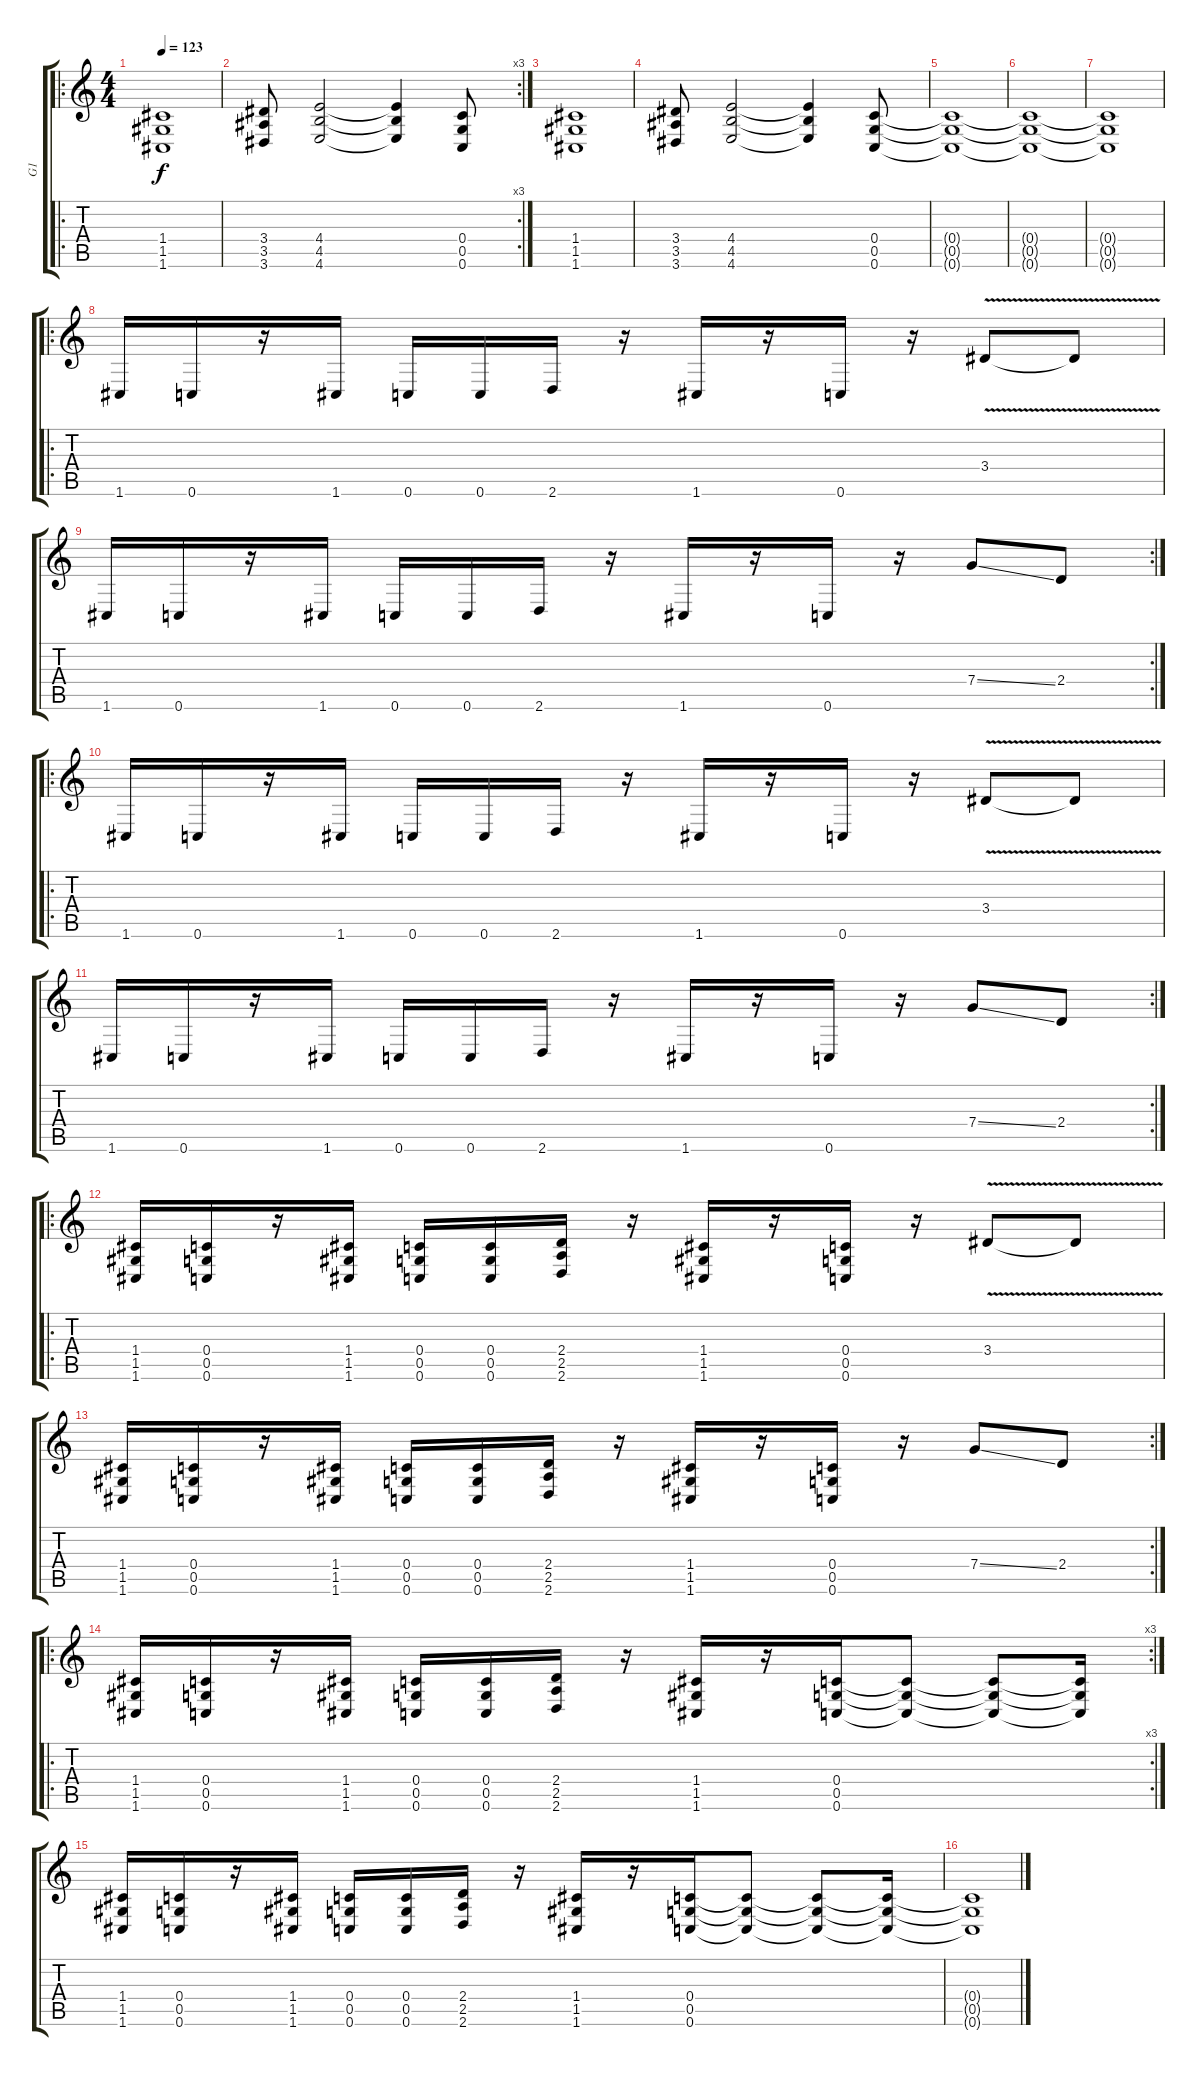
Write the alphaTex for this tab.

\track ("G1" "G1") {instrument distortionguitar}
\staff {score tabs}
\tuning (D4 A3 F3 C3 G2 C2) {hide}
\ro
\ts (4 4)
\tempo 123
\clef g2
\ks c
(1.4 1.5 1.6).1{dy f} |
\rc 3
(3.4 3.5 3.6).8 (4.4 4.5 4.6).2 (4.4{t} 4.5{t} 4.6{t}).4 (0.4 0.5 0.6).8 |
(1.4 1.5 1.6).1 |
(3.4 3.5 3.6).8 (4.4 4.5 4.6).2 (4.4{t} 4.5{t} 4.6{t}).4 (0.4 0.5 0.6).8 |
(0.4{t} 0.5{t} 0.6{t}).1 |
(0.4{t} 0.5{t} 0.6{t}).1 |
(0.4{t} 0.5{t} 0.6{t}).1 |
\ro
1.6.16 0.6.16 r.16 1.6.16 0.6.16 0.6.16 2.6.16 r.16 1.6.16 r.16 0.6.16 r.16 3.4{v}.8 3.4{t}.8 |
\rc 2
1.6.16 0.6.16 r.16 1.6.16 0.6.16 0.6.16 2.6.16 r.16 1.6.16 r.16 0.6.16 r.16 7.4{ss}.8 2.4.8 |
\ro
1.6.16 0.6.16 r.16 1.6.16 0.6.16 0.6.16 2.6.16 r.16 1.6.16 r.16 0.6.16 r.16 3.4{v}.8 3.4{t}.8 |
\rc 2
1.6.16 0.6.16 r.16 1.6.16 0.6.16 0.6.16 2.6.16 r.16 1.6.16 r.16 0.6.16 r.16 7.4{ss}.8 2.4.8 |
\ro
(1.4 1.5 1.6).16 (0.4 0.5 0.6).16 r.16 (1.4 1.5 1.6).16 (0.4 0.5 0.6).16 (0.4 0.5 0.6).16 (2.4 2.5 2.6).16 r.16 (1.4 1.5 1.6).16 r.16 (0.4 0.5 0.6).16 r.16 3.4{v}.8 3.4{t}.8 |
\rc 2
(1.4 1.5 1.6).16 (0.4 0.5 0.6).16 r.16 (1.4 1.5 1.6).16 (0.4 0.5 0.6).16 (0.4 0.5 0.6).16 (2.4 2.5 2.6).16 r.16 (1.4 1.5 1.6).16 r.16 (0.4 0.5 0.6).16 r.16 7.4{ss}.8 2.4.8 |
\ro
\rc 3
(1.4 1.5 1.6).16 (0.4 0.5 0.6).16 r.16 (1.4 1.5 1.6).16 (0.4 0.5 0.6).16 (0.4 0.5 0.6).16 (2.4 2.5 2.6).16 r.16 (1.4 1.5 1.6).16 r.16 (0.4 0.5 0.6).16 (0.4{t} 0.5{t} 0.6{t}).8 (0.4{t} 0.5{t} 0.6{t}).8 (0.4{t} 0.5{t} 0.6{t}).16 |
(1.4 1.5 1.6).16 (0.4 0.5 0.6).16 r.16 (1.4 1.5 1.6).16 (0.4 0.5 0.6).16 (0.4 0.5 0.6).16 (2.4 2.5 2.6).16 r.16 (1.4 1.5 1.6).16 r.16 (0.4 0.5 0.6).16 (0.4{t} 0.5{t} 0.6{t}).8 (0.4{t} 0.5{t} 0.6{t}).8 (0.4{t} 0.5{t} 0.6{t}).16 |
(0.4{t} 0.5{t} 0.6{t}).1
